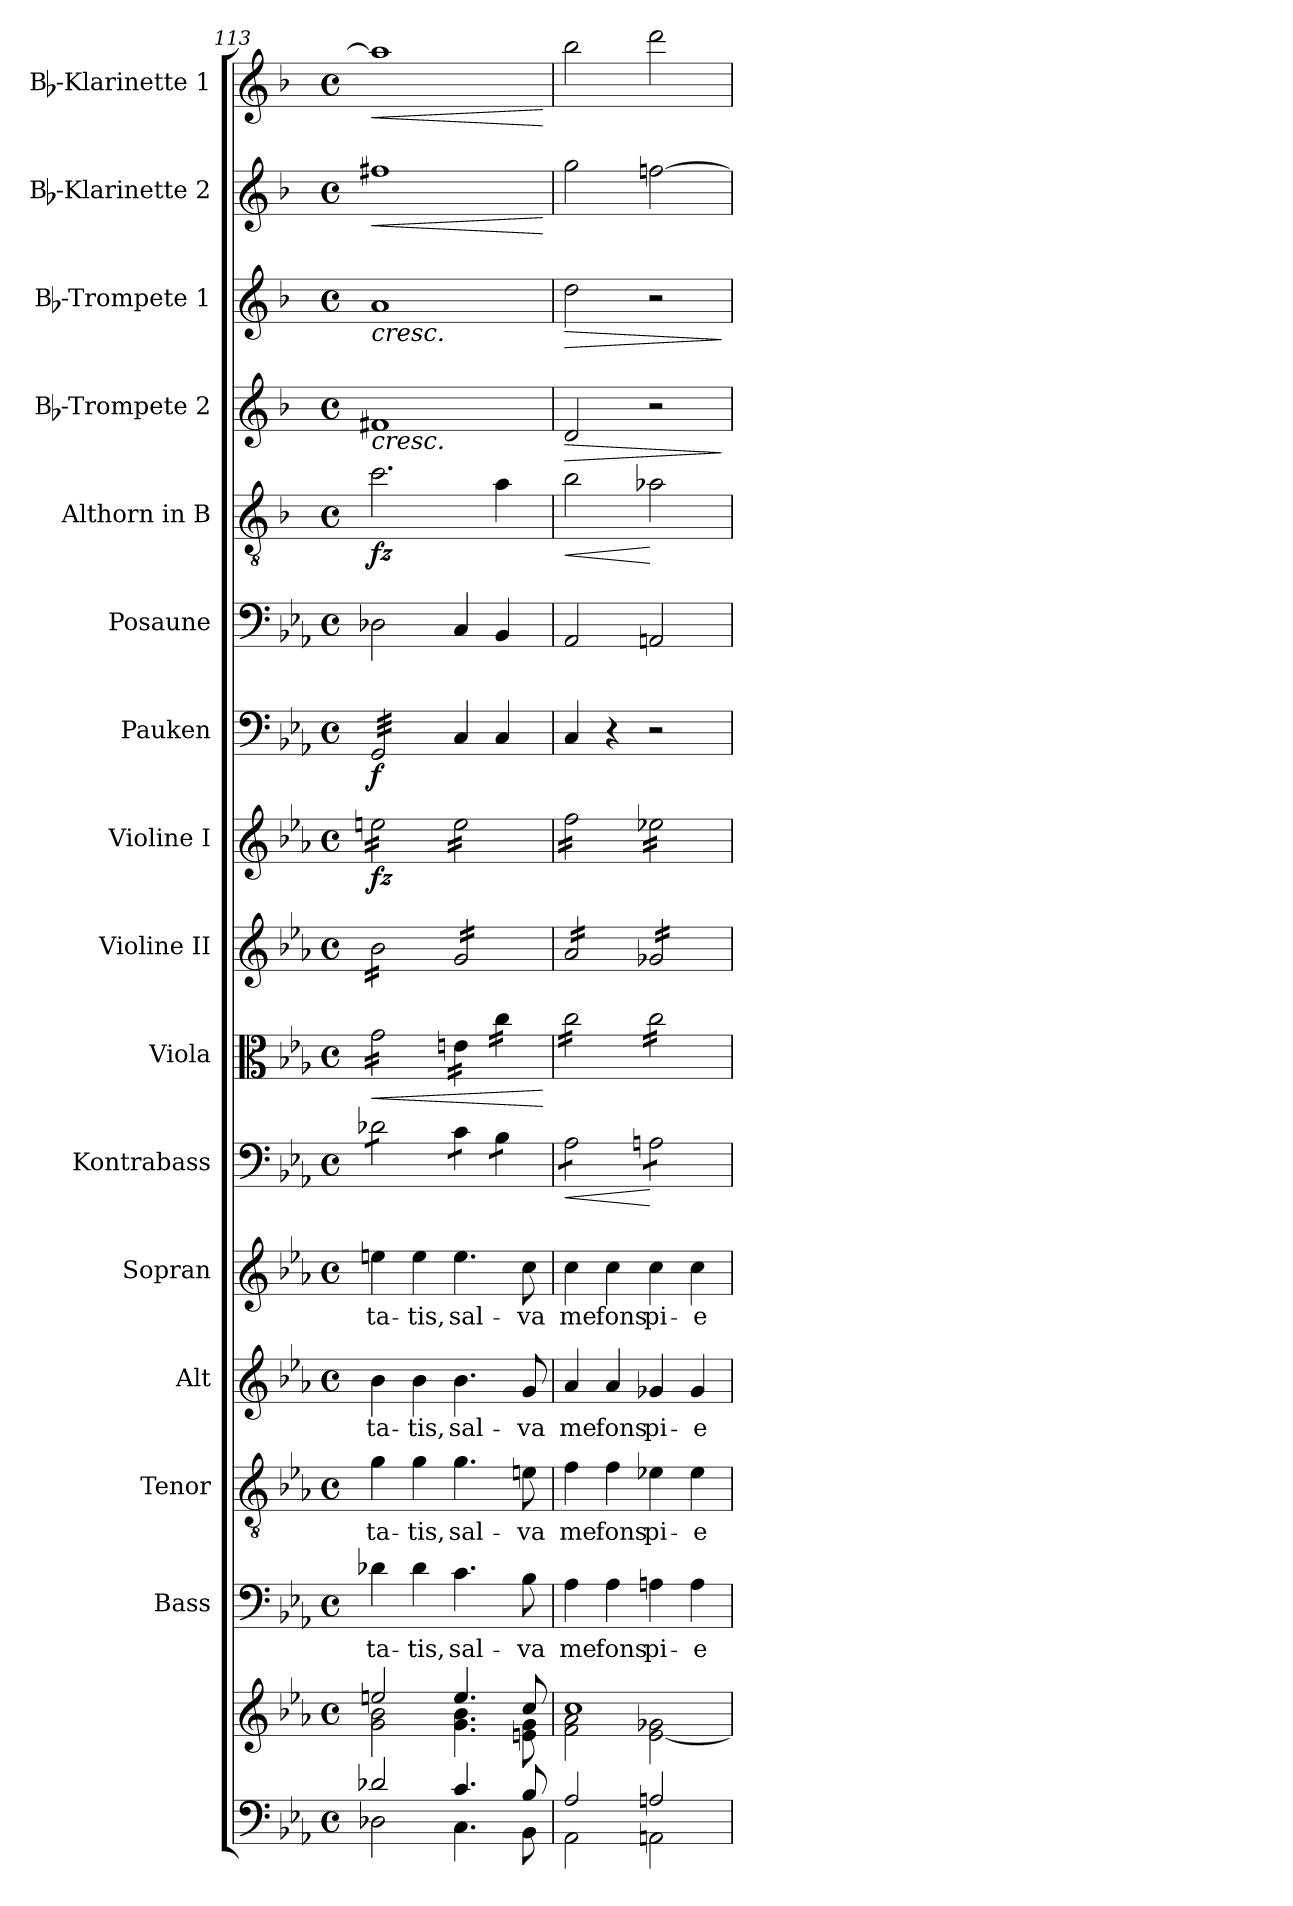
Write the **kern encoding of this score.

**kern	**kern	**kern	**text	**kern	**text	**kern	**text	**kern	**text	**kern	**dynam	**kern	**dynam	**kern	**kern	**dynam	**kern	**dynam	**kern	**kern	**dynam	**kern	**dynam	**kern	**dynam	**kern	**dynam	**kern	**dynam
*part16	*part16	*part15	*part15	*part14	*part14	*part13	*part13	*part12	*part12	*part11	*part11	*part10	*part10	*part9	*part8	*part8	*part7	*part7	*part6	*part5	*part5	*part4	*part4	*part3	*part3	*part2	*part2	*part1	*part1
*staff17	*staff16	*staff15	*staff15	*staff14	*staff14	*staff13	*staff13	*staff12	*staff12	*staff11	*staff11	*staff10	*staff10	*staff9	*staff8	*staff8	*staff7	*staff7	*staff6	*staff5	*staff5	*staff4	*staff4	*staff3	*staff3	*staff2	*staff2	*staff1	*staff1
*	*	*I"Bass	*	*I"Tenor	*	*I"Alt	*	*I"Sopran	*	*I"Kontrabass	*	*I"Viola	*	*I"Violine II	*I"Violine I	*	*I"Pauken	*	*I"Posaune	*I"Althorn in B	*	*I"Bb-Trompete 2	*	*I"Bb-Trompete 1	*	*I"Bb-Klarinette 2	*	*I"Bb-Klarinette 1	*
*	*	*I'B.	*	*I'T.	*	*I'A.	*	*I'S.	*	*I'Kb.	*	*I'Vla.	*	*I'Vl. II	*I'Vl. I	*	*I'Pk.	*	*I'Pos.	*	*	*I'Bb Trp. 2	*	*I'Bb Trp. 1	*	*I'Bb Kl. 2	*	*I'Bb Kl. 1	*
*clefF4	*clefG2	*clefF4	*	*clefGv2	*	*clefG2	*	*clefG2	*	*clefF4	*	*clefC3	*	*clefG2	*clefG2	*	*clefF4	*	*clefF4	*clefGv2	*	*clefG2	*	*clefG2	*	*clefG2	*	*clefG2	*
*	*	*	*	*	*	*	*	*	*	*ITrd7c12	*	*	*	*	*	*	*	*	*	*ITrd1c2	*	*ITrd1c2	*	*ITrd1c2	*	*ITrd1c2	*	*ITrd1c2	*
*k[b-e-a-]	*k[b-e-a-]	*k[b-e-a-]	*	*k[b-e-a-]	*	*k[b-e-a-]	*	*k[b-e-a-]	*	*k[b-e-a-]	*	*k[b-e-a-]	*	*k[b-e-a-]	*k[b-e-a-]	*	*k[b-e-a-]	*	*k[b-e-a-]	*k[b-e-a-]	*	*k[b-e-a-]	*	*k[b-e-a-]	*	*k[b-e-a-]	*	*k[b-e-a-]	*
*E-:	*E-:	*E-:	*	*E-:	*	*E-:	*	*E-:	*	*E-:	*	*E-:	*	*E-:	*E-:	*	*E-:	*	*E-:	*E-:	*	*E-:	*	*E-:	*	*E-:	*	*E-:	*
*M4/4	*M4/4	*M4/4	*	*M4/4	*	*M4/4	*	*M4/4	*	*M4/4	*	*M4/4	*	*M4/4	*M4/4	*	*M4/4	*	*M4/4	*M4/4	*	*M4/4	*	*M4/4	*	*M4/4	*	*M4/4	*
*met(c)	*met(c)	*met(c)	*	*met(c)	*	*met(c)	*	*met(c)	*	*met(c)	*	*met(c)	*	*met(c)	*met(c)	*	*met(c)	*	*met(c)	*met(c)	*	*met(c)	*	*met(c)	*	*met(c)	*	*met(c)	*
=113	=113	=113	=113	=113	=113	=113	=113	=113	=113	=113	=113	=113	=113	=113	=113	=113	=113	=113	=113	=113	=113	=113	=113	=113	=113	=113	=113	=113	=113
*^	*^	*	*	*	*	*	*	*	*	*	*	*	*	*	*	*	*	*	*	*	*	*	*	*	*	*	*	*	*
!	!	!	!	!	!LO:LY:b	!	!LO:LY:b	!	!LO:LY:b	!	!LO:LY:b	!	!	!	!LO:HP:b	!	!	!LO:DY:b	!	!LO:DY:b	!	!	!LO:DY:b	!	!LO:HP:b	!	!LO:HP:b	!	!LO:HP:b	!	!LO:HP:b
*	*	*	*	*	*	*	*	*	*	*	*	*tremolo	*	*	*	*	*	*	*	*	*	*	*	*	*	*	*	*	*	*	*
*	*	*	*	*	*	*	*	*	*	*	*	*	*	*tremolo	*	*	*	*	*	*	*	*	*	*	*	*	*	*	*	*	*
*	*	*	*	*	*	*	*	*	*	*	*	*	*	*	*	*tremolo	*	*	*	*	*	*	*	*	*	*	*	*	*	*	*
*	*	*	*	*	*	*	*	*	*	*	*	*	*	*	*	*	*tremolo	*	*	*	*	*	*	*	*	*	*	*	*	*	*
*	*	*	*	*	*	*	*	*	*	*	*	*	*	*	*	*	*	*	*tremolo	*	*	*	*	*	*	*	*	*	*	*	*
2d-X/	2D-X\	2een/	2g\ 2b-\	4d-X\	-ta-	4g\	-ta-	4b-\	-ta-	4een\	-ta-	8D-X\L	.	16g\LL	<	16b-\LL	16een\LL	fz	32GG/LLL	f	2D-X\	2.b-\	fz	1en	<	1g	<	1een	<	1gg]	<
.	.	.	.	.	.	.	.	.	.	.	.	.	.	.	.	.	.	.	32GG/	.	.	.	.	.	.	.	.	.	.	.	.
.	.	.	.	.	.	.	.	.	.	.	.	.	.	16g\	.	16b-\	16een\	.	32GG/	.	.	.	.	.	.	.	.	.	.	.	.
.	.	.	.	.	.	.	.	.	.	.	.	.	.	.	.	.	.	.	32GG/	.	.	.	.	.	.	.	.	.	.	.	.
.	.	.	.	.	.	.	.	.	.	.	.	8D-X\	.	16g\	.	16b-\	16een\	.	32GG/	.	.	.	.	.	.	.	.	.	.	.	.
.	.	.	.	.	.	.	.	.	.	.	.	.	.	.	.	.	.	.	32GG/	.	.	.	.	.	.	.	.	.	.	.	.
.	.	.	.	.	.	.	.	.	.	.	.	.	.	16g\	.	16b-\	16een\	.	32GG/	.	.	.	.	.	.	.	.	.	.	.	.
.	.	.	.	.	.	.	.	.	.	.	.	.	.	.	.	.	.	.	32GG/	.	.	.	.	.	.	.	.	.	.	.	.
!	!	!	!	!	!LO:LY:b	!	!LO:LY:b	!	!LO:LY:b	!	!LO:LY:b	!	!	!	!	!	!	!	!	!	!	!	!	!	!	!	!	!	!	!	!
.	.	.	.	4d-\	-tis,	4g\	-tis,	4b-\	-tis,	4ee\	-tis,	8D-X\	.	16g\	.	16b-\	16een\	.	32GG/	.	.	.	.	.	.	.	.	.	.	.	.
.	.	.	.	.	.	.	.	.	.	.	.	.	.	.	.	.	.	.	32GG/	.	.	.	.	.	.	.	.	.	.	.	.
.	.	.	.	.	.	.	.	.	.	.	.	.	.	16g\	.	16b-\	16een\	.	32GG/	.	.	.	.	.	.	.	.	.	.	.	.
.	.	.	.	.	.	.	.	.	.	.	.	.	.	.	.	.	.	.	32GG/	.	.	.	.	.	.	.	.	.	.	.	.
.	.	.	.	.	.	.	.	.	.	.	.	8D-X\J	.	16g\	.	16b-\	16een\	.	32GG/	.	.	.	.	.	.	.	.	.	.	.	.
.	.	.	.	.	.	.	.	.	.	.	.	.	.	.	.	.	.	.	32GG/	.	.	.	.	.	.	.	.	.	.	.	.
.	.	.	.	.	.	.	.	.	.	.	.	.	.	16g\JJ	.	16b-\JJ	16een\JJ	.	32GG/	.	.	.	.	.	.	.	.	.	.	.	.
.	.	.	.	.	.	.	.	.	.	.	.	.	.	.	.	.	.	.	32GG/JJJ	.	.	.	.	.	.	.	.	.	.	.	.
*	*	*	*	*	*	*	*	*	*	*	*	*	*	*	*	*	*	*	*Xtremolo	*	*	*	*	*	*	*	*	*	*	*	*
!	!	!	!	!	!LO:LY:b	!	!LO:LY:b	!	!LO:LY:b	!	!LO:LY:b	!	!	!	!	!	!	!	!	!	!	!	!	!	!	!	!	!	!	!	!
4.c/	4.C\	4.ee/	4.g\ 4.b-\	4.c\	sal-	4.g\	sal-	4.b-\	sal-	4.ee\	sal-	8C\L	.	16en\LL	.	16g/LL	16ee\LL	.	4C/	.	4C/	.	.	.	.	.	.	.	.	.	.
.	.	.	.	.	.	.	.	.	.	.	.	.	.	16en\	.	16g/	16ee\	.	.	.	.	.	.	.	.	.	.	.	.	.	.
.	.	.	.	.	.	.	.	.	.	.	.	8C\J	.	16en\	.	16g/	16ee\	.	.	.	.	.	.	.	.	.	.	.	.	.	.
.	.	.	.	.	.	.	.	.	.	.	.	.	.	16en\JJ	.	16g/	16ee\	.	.	.	.	.	.	.	.	.	.	.	.	.	.
.	.	.	.	.	.	.	.	.	.	.	.	8BB-\L	.	16cc\LL	.	16g/	16ee\	.	4C/	.	4BB-/	4g\	.	.	.	.	.	.	.	.	.
.	.	.	.	.	.	.	.	.	.	.	.	.	.	16cc\	.	16g/	16ee\	.	.	.	.	.	.	.	.	.	.	.	.	.	.
!	!	!	!	!	!LO:LY:b	!	!LO:LY:b	!	!LO:LY:b	!	!LO:LY:b	!	!	!	!	!	!	!	!	!	!	!	!	!	!	!	!	!	!	!	!
8B-/	8BB-\	8cc/	8en\ 8g\	8B-\	-va	8en\	-va	8g/	-va	8cc\	-va	8BB-\J	.	16cc\	.	16g/	16ee\	.	.	.	.	.	.	.	.	.	.	.	.	.	.
.	.	.	.	.	.	.	.	.	.	.	.	.	.	16cc\JJ	.	16g/JJ	16ee\JJ	.	.	.	.	.	.	.	.	.	.	.	.	.	.
*v	*v	*	*	*	*	*	*	*	*	*	*	*	*	*	*	*	*	*	*	*	*	*	*	*	*	*	*	*	*	*	*
*	*v	*v	*	*	*	*	*	*	*	*	*	*	*	*	*	*	*	*	*	*	*	*	*	*	*	*	*	*	*	*
.	.	.	.	.	.	.	.	.	.	.	.	.	[	.	.	.	.	.	.	.	.	.	.	.	.	.	[	.	[
=114	=114	=114	=114	=114	=114	=114	=114	=114	=114	=114	=114	=114	=114	=114	=114	=114	=114	=114	=114	=114	=114	=114	=114	=114	=114	=114	=114	=114	=114
*^	*^	*	*	*	*	*	*	*	*	*	*	*	*	*	*	*	*	*	*	*	*	*	*	*	*	*	*	*	*
!	!	!	!	!	!LO:LY:b	!	!LO:LY:b	!	!LO:LY:b	!	!LO:LY:b	!	!LO:HP:b	!	!	!	!	!	!	!	!	!	!LO:HP:b	!	!LO:HP:b	!	!LO:HP:b	!	!	!	!
2A-/	2AA-\	1cc	2f\ 2a-\	4A-\	me	4f\	me	4a-/	me	4cc\	me	8AA-\L	<	16cc\LL	.	16a-/LL	16ff\LL	.	4C/	.	2AA-/	2a-\	<	2c/	>	2cc\	>	2ff\	.	2aa-\	.
.	.	.	.	.	.	.	.	.	.	.	.	.	.	16cc\	.	16a-/	16ff\	.	.	.	.	.	.	.	.	.	.	.	.	.	.
.	.	.	.	.	.	.	.	.	.	.	.	8AA-\	.	16cc\	.	16a-/	16ff\	.	.	.	.	.	.	.	.	.	.	.	.	.	.
.	.	.	.	.	.	.	.	.	.	.	.	.	.	16cc\	.	16a-/	16ff\	.	.	.	.	.	.	.	.	.	.	.	.	.	.
!	!	!	!	!	!LO:LY:b	!	!LO:LY:b	!	!LO:LY:b	!	!LO:LY:b	!	!	!	!	!	!	!	!	!	!	!	!	!	!	!	!	!	!	!	!
.	.	.	.	4A-\	fons	4f\	fons	4a-/	fons	4cc\	fons	8AA-\	.	16cc\	.	16a-/	16ff\	.	4r	.	.	.	.	.	.	.	.	.	.	.	.
.	.	.	.	.	.	.	.	.	.	.	.	.	.	16cc\	.	16a-/	16ff\	.	.	.	.	.	.	.	.	.	.	.	.	.	.
.	.	.	.	.	.	.	.	.	.	.	.	8AA-\J	.	16cc\	.	16a-/	16ff\	.	.	.	.	.	.	.	.	.	.	.	.	.	.
.	.	.	.	.	.	.	.	.	.	.	.	.	.	16cc\JJ	.	16a-/JJ	16ff\JJ	.	.	.	.	.	.	.	.	.	.	.	.	.	.
!	!	!	!	!	!LO:LY:b	!	!LO:LY:b	!	!LO:LY:b	!	!LO:LY:b	!	!	!	!	!	!	!	!	!	!	!	!	!	!	!	!	!	!	!	!
2An/	2AAn\	.	[<2e-\ 2g-X\	4An\	pi-	4e-X\	pi-	4g-X/	pi-	4cc\	pi-	8AAn\L	[	16cc\LL	.	16g-X/LL	16ee-X\LL	.	2r	.	2AAn/	2g-X\	[	2r	[	2r	[	[2ee-X\	.	2ccc\	.
.	.	.	.	.	.	.	.	.	.	.	.	.	.	16cc\	.	16g-X/	16ee-X\	.	.	.	.	.	.	.	.	.	.	.	.	.	.
.	.	.	.	.	.	.	.	.	.	.	.	8AAn\	.	16cc\	.	16g-X/	16ee-X\	.	.	.	.	.	.	.	.	.	.	.	.	.	.
.	.	.	.	.	.	.	.	.	.	.	.	.	.	16cc\	.	16g-X/	16ee-X\	.	.	.	.	.	.	.	.	.	.	.	.	.	.
!	!	!	!	!	!LO:LY:b	!	!LO:LY:b	!	!LO:LY:b	!	!LO:LY:b	!	!	!	!	!	!	!	!	!	!	!	!	!	!	!	!	!	!	!	!
.	.	.	.	4A\	-e-	4e-\	-e-	4g-/	-e-	4cc\	-e-	8AAn\	.	16cc\	.	16g-X/	16ee-X\	.	.	.	.	.	.	.	.	.	.	.	.	.	.
.	.	.	.	.	.	.	.	.	.	.	.	.	.	16cc\	.	16g-X/	16ee-X\	.	.	.	.	.	.	.	.	.	.	.	.	.	.
.	.	.	.	.	.	.	.	.	.	.	.	8AAn\J	.	16cc\	.	16g-X/	16ee-X\	.	.	.	.	.	.	.	.	.	.	.	.	.	.
*	*	*	*	*	*	*	*	*	*	*	*	*Xtremolo	*	*	*	*	*	*	*	*	*	*	*	*	*	*	*	*	*	*	*
.	.	.	.	.	.	.	.	.	.	.	.	.	.	16cc\JJ	.	16g-X/JJ	16ee-X\JJ	.	.	.	.	.	.	.	.	.	.	.	.	.	.
*	*	*	*	*	*	*	*	*	*	*	*	*	*	*	*	*	*Xtremolo	*	*	*	*	*	*	*	*	*	*	*	*	*	*
*	*	*	*	*	*	*	*	*	*	*	*	*	*	*	*	*Xtremolo	*	*	*	*	*	*	*	*	*	*	*	*	*	*	*
*	*	*	*	*	*	*	*	*	*	*	*	*	*	*Xtremolo	*	*	*	*	*	*	*	*	*	*	*	*	*	*	*	*	*
*v	*v	*	*	*	*	*	*	*	*	*	*	*	*	*	*	*	*	*	*	*	*	*	*	*	*	*	*	*	*	*	*
*	*v	*v	*	*	*	*	*	*	*	*	*	*	*	*	*	*	*	*	*	*	*	*	*	*	*	*	*	*	*	*
.	.	.	.	.	.	.	.	.	.	.	.	.	.	.	.	.	.	.	.	.	.	.	]	.	]	.	.	.	.
=	=	=	=	=	=	=	=	=	=	=	=	=	=	=	=	=	=	=	=	=	=	=	=	=	=	=	=	=	=
*-	*-	*-	*-	*-	*-	*-	*-	*-	*-	*-	*-	*-	*-	*-	*-	*-	*-	*-	*-	*-	*-	*-	*-	*-	*-	*-	*-	*-	*-
